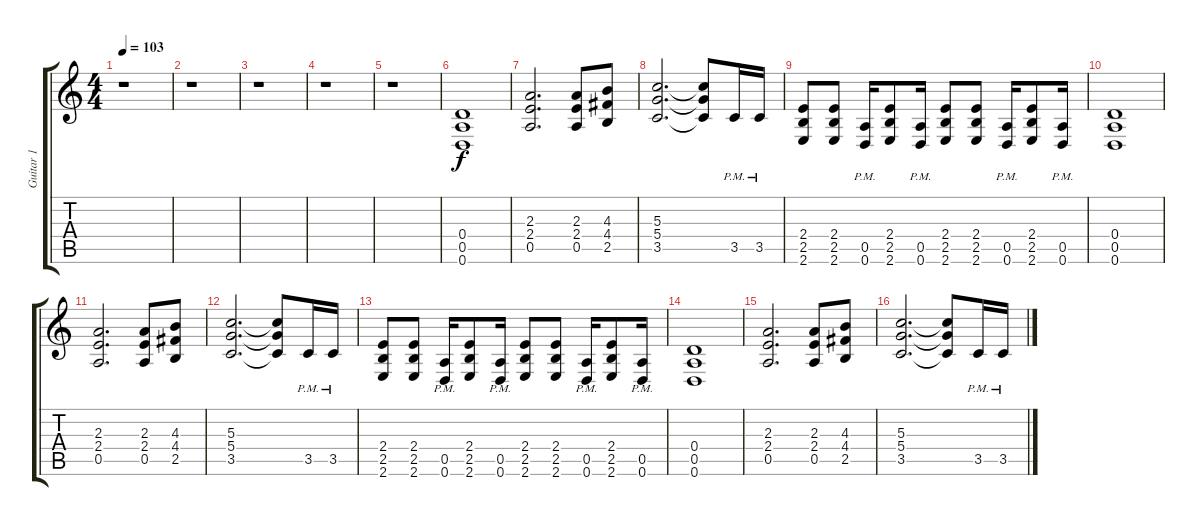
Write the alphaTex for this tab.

\track ("Guitar 1" "Guitar 1") {instrument distortionguitar}
\staff {score tabs}
\tuning (E4 B3 G3 D3 A2 D2) {hide}
\ts (4 4)
\tempo 103
\clef g2
\ks c
r.1{dy f} |
r.1 |
r.1 |
r.1 |
r.1 |
(0.4 0.5 0.6).1 |
(2.3 2.4 0.5).2{d} (2.3 2.4 0.5).8 (4.3 4.4 2.5).8 |
(5.3 5.4 3.5).2{d} (5.3{t} 5.4{t} 3.5{t}).8 3.5{pm}.16 3.5{pm}.16 |
(2.4 2.5 2.6).8 (2.4 2.5 2.6).8 (0.5 0.6{pm}).16 (2.4 2.5 2.6).8 (0.5{pm} 0.6).16 (2.4 2.5 2.6).8 (2.4 2.5 2.6).8 (0.5{pm} 0.6).16 (2.4 2.5 2.6).8 (0.5{pm} 0.6).16 |
(0.4 0.5 0.6).1 |
(2.3 2.4 0.5).2{d} (2.3 2.4 0.5).8 (4.3 4.4 2.5).8 |
(5.3 5.4 3.5).2{d} (5.3{t} 5.4{t} 3.5{t}).8 3.5{pm}.16 3.5{pm}.16 |
(2.4 2.5 2.6).8 (2.4 2.5 2.6).8 (0.5 0.6{pm}).16 (2.4 2.5 2.6).8 (0.5{pm} 0.6).16 (2.4 2.5 2.6).8 (2.4 2.5 2.6).8 (0.5{pm} 0.6).16 (2.4 2.5 2.6).8 (0.5{pm} 0.6).16 |
(0.4 0.5 0.6).1 |
(2.3 2.4 0.5).2{d} (2.3 2.4 0.5).8 (4.3 4.4 2.5).8 |
(5.3 5.4 3.5).2{d} (5.3{t} 5.4{t} 3.5{t}).8 3.5{pm}.16 3.5{pm}.16
